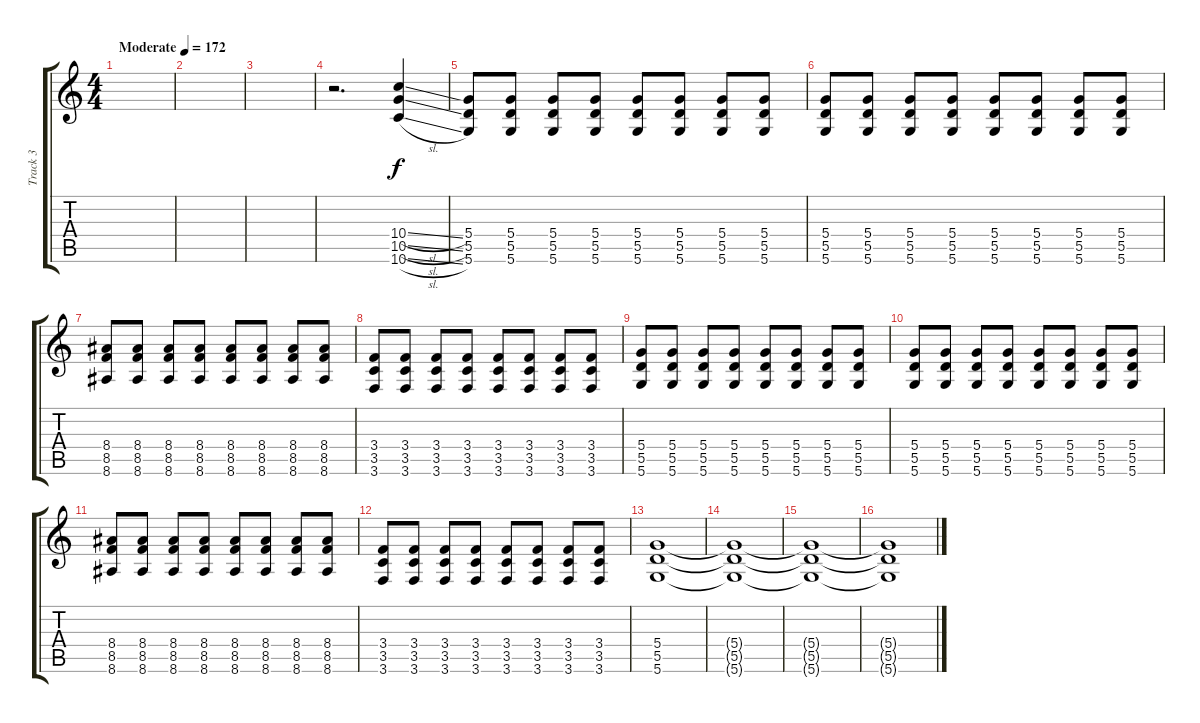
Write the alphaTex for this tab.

\track ("Track 3" "Track 3") {instrument overdrivenguitar}
\staff {score tabs}
\tuning (E4 B3 G3 D3 A2 D2) {hide}
\ts (4 4)
\tempo (172 "Moderate")
\clef g2
\ks c
|
|
|
r.2{d} (10.4{sl} 10.5{sl} 10.6{sl}).4 |
(5.4 5.5 5.6).8 (5.4 5.5 5.6).8 (5.4 5.5 5.6).8 (5.4 5.5 5.6).8 (5.4 5.5 5.6).8 (5.4 5.5 5.6).8 (5.4 5.5 5.6).8 (5.4 5.5 5.6).8 |
(5.4 5.5 5.6).8 (5.4 5.5 5.6).8 (5.4 5.5 5.6).8 (5.4 5.5 5.6).8 (5.4 5.5 5.6).8 (5.4 5.5 5.6).8 (5.4 5.5 5.6).8 (5.4 5.5 5.6).8 |
(8.4 8.5 8.6).8 (8.4 8.5 8.6).8 (8.4 8.5 8.6).8 (8.4 8.5 8.6).8 (8.4 8.5 8.6).8 (8.4 8.5 8.6).8 (8.4 8.5 8.6).8 (8.4 8.5 8.6).8 |
(3.4 3.5 3.6).8 (3.4 3.5 3.6).8 (3.4 3.5 3.6).8 (3.4 3.5 3.6).8 (3.4 3.5 3.6).8 (3.4 3.5 3.6).8 (3.4 3.5 3.6).8 (3.4 3.5 3.6).8 |
(5.4 5.5 5.6).8 (5.4 5.5 5.6).8 (5.4 5.5 5.6).8 (5.4 5.5 5.6).8 (5.4 5.5 5.6).8 (5.4 5.5 5.6).8 (5.4 5.5 5.6).8 (5.4 5.5 5.6).8 |
(5.4 5.5 5.6).8 (5.4 5.5 5.6).8 (5.4 5.5 5.6).8 (5.4 5.5 5.6).8 (5.4 5.5 5.6).8 (5.4 5.5 5.6).8 (5.4 5.5 5.6).8 (5.4 5.5 5.6).8 |
(8.4 8.5 8.6).8 (8.4 8.5 8.6).8 (8.4 8.5 8.6).8 (8.4 8.5 8.6).8 (8.4 8.5 8.6).8 (8.4 8.5 8.6).8 (8.4 8.5 8.6).8 (8.4 8.5 8.6).8 |
(3.4 3.5 3.6).8 (3.4 3.5 3.6).8 (3.4 3.5 3.6).8 (3.4 3.5 3.6).8 (3.4 3.5 3.6).8 (3.4 3.5 3.6).8 (3.4 3.5 3.6).8 (3.4 3.5 3.6).8 |
(5.4 5.5 5.6).1 |
(5.4{t} 5.5{t} 5.6{t}).1 |
(5.4{t} 5.5{t} 5.6{t}).1 |
(5.4{t} 5.5{t} 5.6{t}).1
